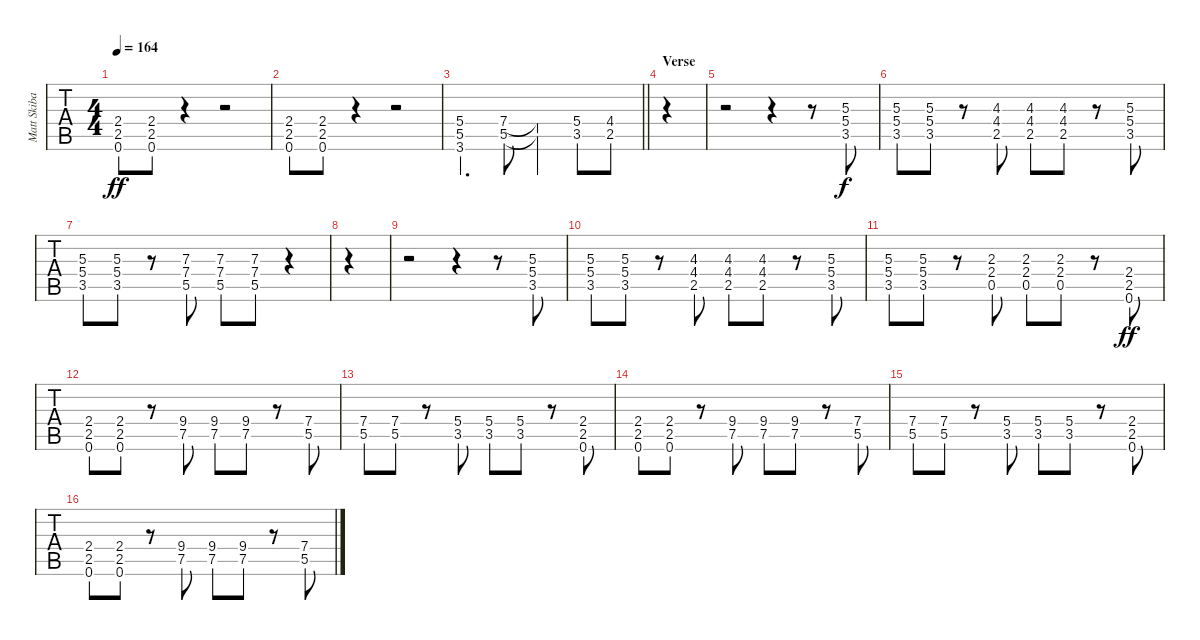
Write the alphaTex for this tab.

\track ("Matt Skiba - Guitar One" "Matt Skiba") {instrument distortionguitar}
\staff {tabs}
\tuning (E4 B3 G3 D3 A2 E2) {hide}
\ts (4 4)
\tempo 164
\clef g2
\ks eminor
(2.4 2.5 0.6).8{dy ff} (2.4 2.5 0.6).8 r.4 r.2 |
(2.4 2.5 0.6).8 (2.4 2.5 0.6).8 r.4 r.2 |
\barLineRight lightlight
(5.4 5.5 3.6).4{d} (7.4 5.5).8 (7.4{t} 5.5{t}).4 (5.4 3.5).8 (4.4 2.5).8 |
\section ("" "Verse")
|
r.2 r.4 r.8 (5.3 5.4 3.5).8{dy f} |
(5.3 5.4 3.5).8 (5.3 5.4 3.5).8 r.8 (4.3 4.4 2.5).8 (4.3 4.4 2.5).8 (4.3 4.4 2.5).8 r.8 (5.3 5.4 3.5).8 |
(5.3 5.4 3.5).8 (5.3 5.4 3.5).8 r.8 (7.3 7.4 5.5).8 (7.3 7.4 5.5).8 (7.3 7.4 5.5).8 r.4 |
|
r.2 r.4 r.8 (5.3 5.4 3.5).8 |
(5.3 5.4 3.5).8 (5.3 5.4 3.5).8 r.8 (4.3 4.4 2.5).8 (4.3 4.4 2.5).8 (4.3 4.4 2.5).8 r.8 (5.3 5.4 3.5).8 |
(5.3 5.4 3.5).8 (5.3 5.4 3.5).8 r.8 (2.3 2.4 0.5).8 (2.3 2.4 0.5).8 (2.3 2.4 0.5).8 r.8 (2.4 2.5 0.6).8{dy ff} |
(2.4 2.5 0.6).8 (2.4 2.5 0.6).8 r.8 (9.4 7.5).8 (9.4 7.5).8 (9.4 7.5).8 r.8 (7.4 5.5).8 |
(7.4 5.5).8 (7.4 5.5).8 r.8 (5.4 3.5).8 (5.4 3.5).8 (5.4 3.5).8 r.8 (2.4 2.5 0.6).8 |
(2.4 2.5 0.6).8 (2.4 2.5 0.6).8 r.8 (9.4 7.5).8 (9.4 7.5).8 (9.4 7.5).8 r.8 (7.4 5.5).8 |
(7.4 5.5).8 (7.4 5.5).8 r.8 (5.4 3.5).8 (5.4 3.5).8 (5.4 3.5).8 r.8 (2.4 2.5 0.6).8 |
(2.4 2.5 0.6).8 (2.4 2.5 0.6).8 r.8 (9.4 7.5).8 (9.4 7.5).8 (9.4 7.5).8 r.8 (7.4 5.5).8
